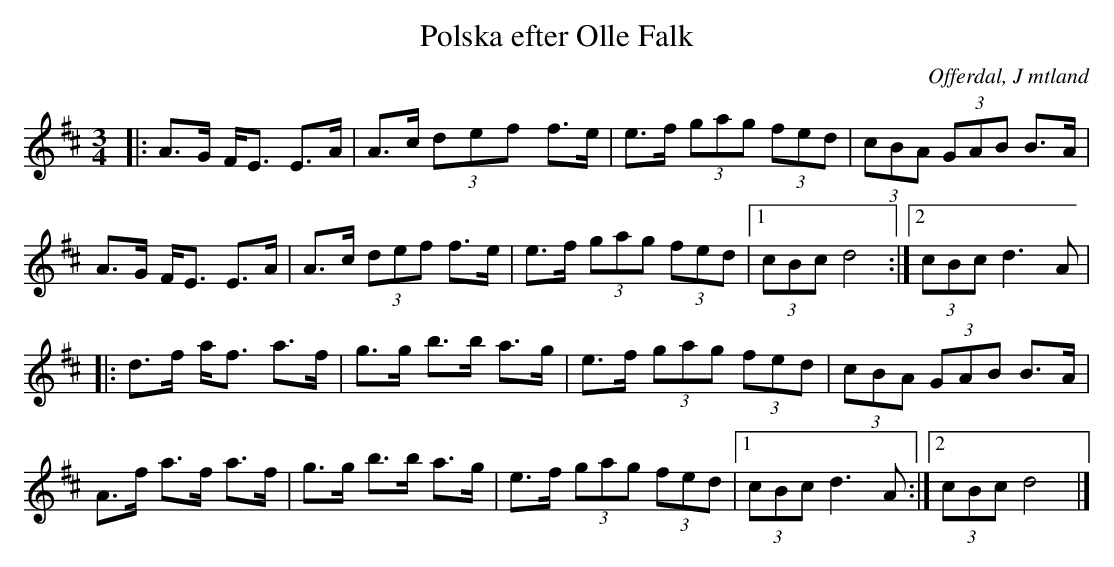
X:1
T:Polska efter Olle Falk
O:Offerdal, J mtland
M:3/4
L:1/8
K:D
|: A>G F<E E>A | A>c (3:4def f>e | e>f (3gag (3fed | (3cBA (3GAB B>A |
A>G F<E E>A | A>c (3def f>e | e>f (3gag (3fed |1 (3cBc d4 :|2 (3cBc d3 A |
|:d>f a<f a>f | g>g b>b a>g | e>f (3gag (3fed | (3cBA (3GAB B>A |
A>f a>f a>f | g>g b>b a>g | e>f (3gag (3fed |1 (3cBc d3 A :|2 (3cBc d4 |]
